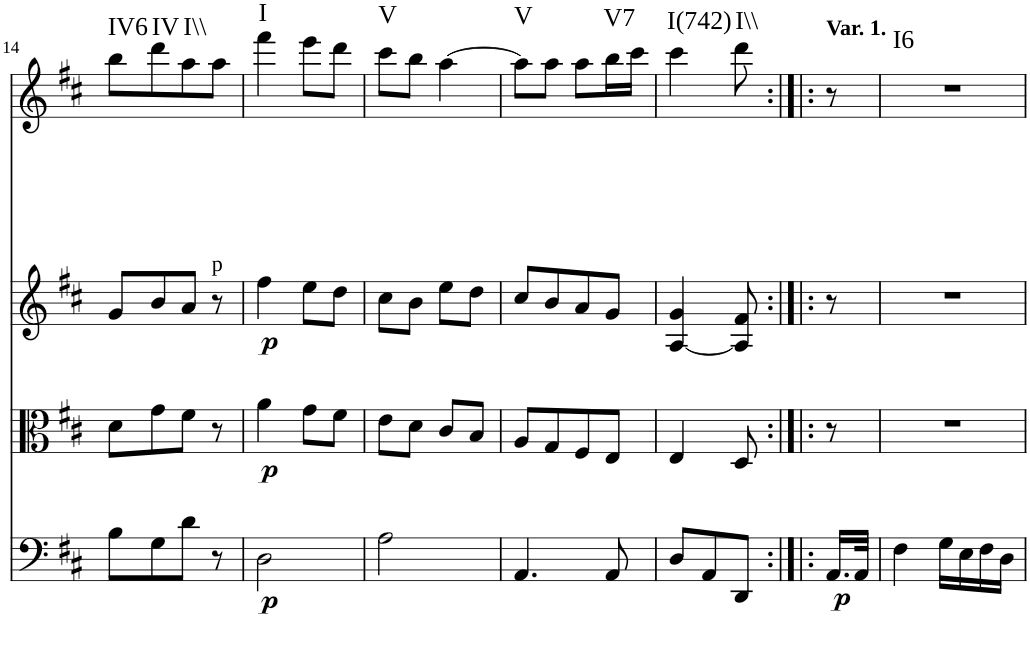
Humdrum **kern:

**kern	**dynam	**kern	**dynam	**kern	**dynam	**kern	**harte
*part4	*part4	*part3	*part3	*part2	*part2	*part1	*part1
*staff4	*staff4	*staff3	*staff3	*staff2	*staff2	*staff1	*
*I"Violoncello	*	*I"Viola	*	*I"Violin 2	*	*I"Violin 1	*
*I'Vc	*	*I'Vla	*	*I'Vln	*	*I'Vln	*
!!LO:PB:g=z
*clefF4	*	*clefC3	*	*clefG2	*	*clefG2	*
*k[f#c#]	*	*k[f#c#]	*	*k[f#c#]	*	*k[f#c#]	*
*D:	*	*D:	*	*D:	*	*D:	*
*M2/4	*	*M2/4	*	*M2/4	*	*M2/4	*
=14	=14	=14	=14	=14	=14	=14	=14
!	!	!	!	!	!	!	!LO:H:kt=IV6
8B\L	.	8d\L	.	8g/L	.	8bb\L	N
!	!	!	!	!	!	!	!LO:H:kt=IV
8G\	.	8g\	.	8b/	.	8ddd\	N
!	!	!	!	!	!	!	!LO:H:kt=I\\
8d\J	.	8f#\J	.	8a/J	.	8aa\	N
!	!	!	!	!	!	!LO:TX:b:t=p	!
8r	.	8r	.	8r	.	8aa\J	.
=15	=15	=15	=15	=15	=15	=15	=15
!	!LO:DY:b	!	!LO:DY:b	!	!LO:DY:b	!	!LO:H:kt=I
2D\	p	4a\	p	4ff#\	p	4fff#\	N
.	.	8g\L	.	8ee\L	.	8eee\L	.
.	.	8f#\J	.	8dd\J	.	8ddd\J	.
=16	=16	=16	=16	=16	=16	=16	=16
!	!	!	!	!	!	!	!LO:H:kt=V
2A\	.	8e\L	.	8cc#\L	.	8ccc#\L	N
.	.	8d\J	.	8b\J	.	8bb\J	.
.	.	8c#/L	.	8ee\L	.	[4aa\	.
.	.	8B/J	.	8dd\J	.	.	.
=17	=17	=17	=17	=17	=17	=17	=17
!	!	!	!	!	!	!	!LO:H:kt=V
4.AA/	.	8A/L	.	8cc#/L	.	8aa\L]	N
.	.	8G/	.	8b/	.	8aa\J	.
.	.	8F#/	.	8a/	.	8aa\L	.
!	!	!	!	!	!	!	!LO:H:kt=V7
8AA/	.	8E/J	.	8g/J	.	16bb\L	N
.	.	.	.	.	.	16ccc#\JJ	.
=18	=18	=18	=18	=18	=18	=18	=18
!	!	!	!	!	!	!	!LO:H:kt=I(742)
8D/L	.	4E/	.	[4A/ 4g/	.	4ccc#\	N
8AA/	.	.	.	.	.	.	.
!	!	!	!	!	!	!	!LO:H:kt=I\\
8DD/J	.	8D/	.	8A/] 8f#/	.	8ddd\	N
=19:|!|:	=19:|!|:	=19:|!|:	=19:|!|:	=19:|!|:	=19:|!|:	=19:|!|:	=19:|!|:
!	!	!	!	!	!	!LO:TX:a:B:t=Var. 1.	!
!	!LO:DY:b	!	!	!	!	!	!
16.AA/LL	p	8r	.	8r	.	8r	.
32AA/JJk	.	.	.	.	.	.	.
=20	=20	=20	=20	=20	=20	=20	=20
!	!	!	!	!	!	!	!LO:H:kt=I6
4F#\	.	2r	.	2r	.	2r	N
16G\LL	.	.	.	.	.	.	.
16E\	.	.	.	.	.	.	.
16F#\	.	.	.	.	.	.	.
16D\JJ	.	.	.	.	.	.	.
=	=	=	=	=	=	=	=
*-	*-	*-	*-	*-	*-	*-	*-
